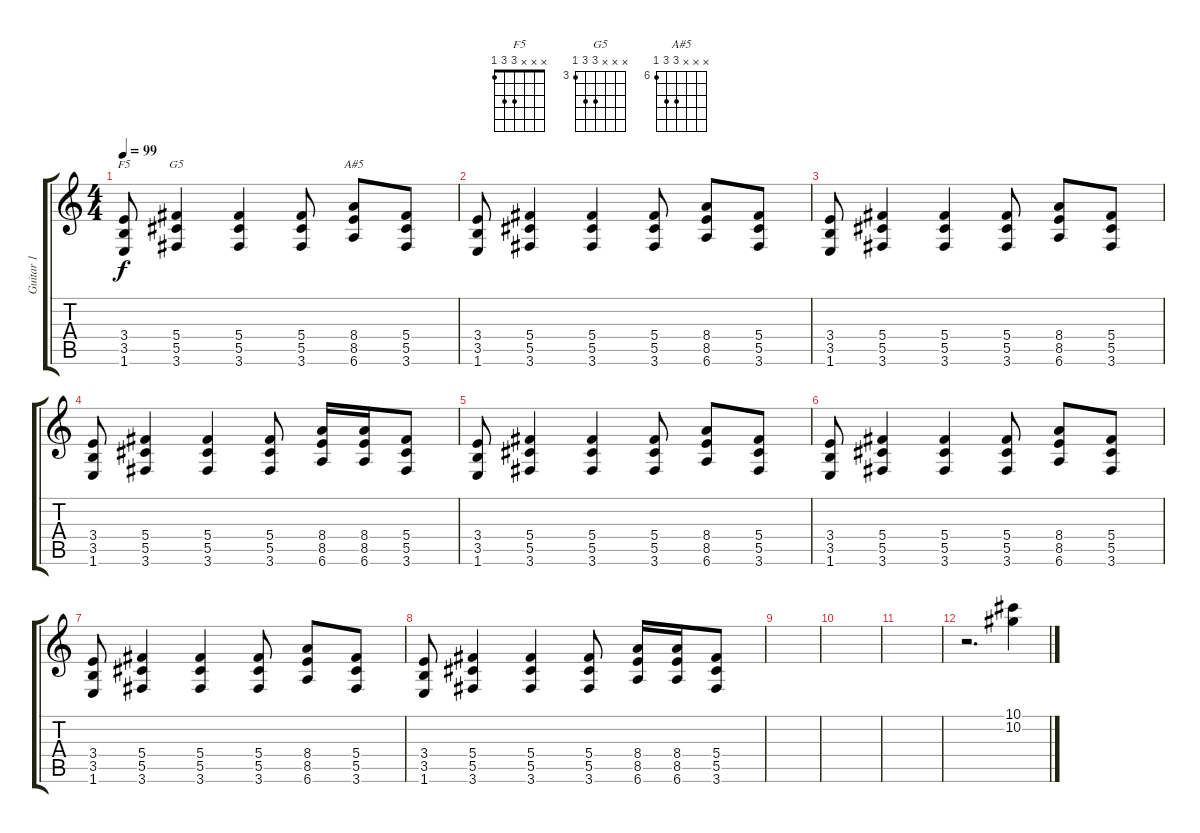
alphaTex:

\track ("Guitar 1" "Guitar 1") {instrument overdrivenguitar}
\staff {score tabs}
\tuning (Eb4 Bb3 Gb3 Db3 Ab2 Eb2) {hide}
\chord ("F5" x x x 3 3 1)
\chord ("G5" x x x 5 5 3) {firstfret 3}
\chord ("A#5" x x x 8 8 6) {firstfret 6}
\ts (4 4)
\tempo 99
\clef g2
\ks c
(3.4 3.5 1.6).8{ch "F5" dy f} (5.4 5.5 3.6).4{ch "G5"} (5.4 5.5 3.6).4 (5.4 5.5 3.6).8 (8.4 8.5 6.6).8{ch "A#5"} (5.4 5.5 3.6).8 |
(3.4 3.5 1.6).8 (5.4 5.5 3.6).4 (5.4 5.5 3.6).4 (5.4 5.5 3.6).8 (8.4 8.5 6.6).8 (5.4 5.5 3.6).8 |
(3.4 3.5 1.6).8 (5.4 5.5 3.6).4 (5.4 5.5 3.6).4 (5.4 5.5 3.6).8 (8.4 8.5 6.6).8 (5.4 5.5 3.6).8 |
(3.4 3.5 1.6).8 (5.4 5.5 3.6).4 (5.4 5.5 3.6).4 (5.4 5.5 3.6).8 (8.4 8.5 6.6).16 (8.4 8.5 6.6).16 (5.4 5.5 3.6).8 |
(3.4 3.5 1.6).8 (5.4 5.5 3.6).4 (5.4 5.5 3.6).4 (5.4 5.5 3.6).8 (8.4 8.5 6.6).8 (5.4 5.5 3.6).8 |
(3.4 3.5 1.6).8 (5.4 5.5 3.6).4 (5.4 5.5 3.6).4 (5.4 5.5 3.6).8 (8.4 8.5 6.6).8 (5.4 5.5 3.6).8 |
(3.4 3.5 1.6).8 (5.4 5.5 3.6).4 (5.4 5.5 3.6).4 (5.4 5.5 3.6).8 (8.4 8.5 6.6).8 (5.4 5.5 3.6).8 |
(3.4 3.5 1.6).8 (5.4 5.5 3.6).4 (5.4 5.5 3.6).4 (5.4 5.5 3.6).8 (8.4 8.5 6.6).16 (8.4 8.5 6.6).16 (5.4 5.5 3.6).8 |
|
|
|
r.2{d volume 11 instrument electricguitarjazz} (10.1 10.2).4
